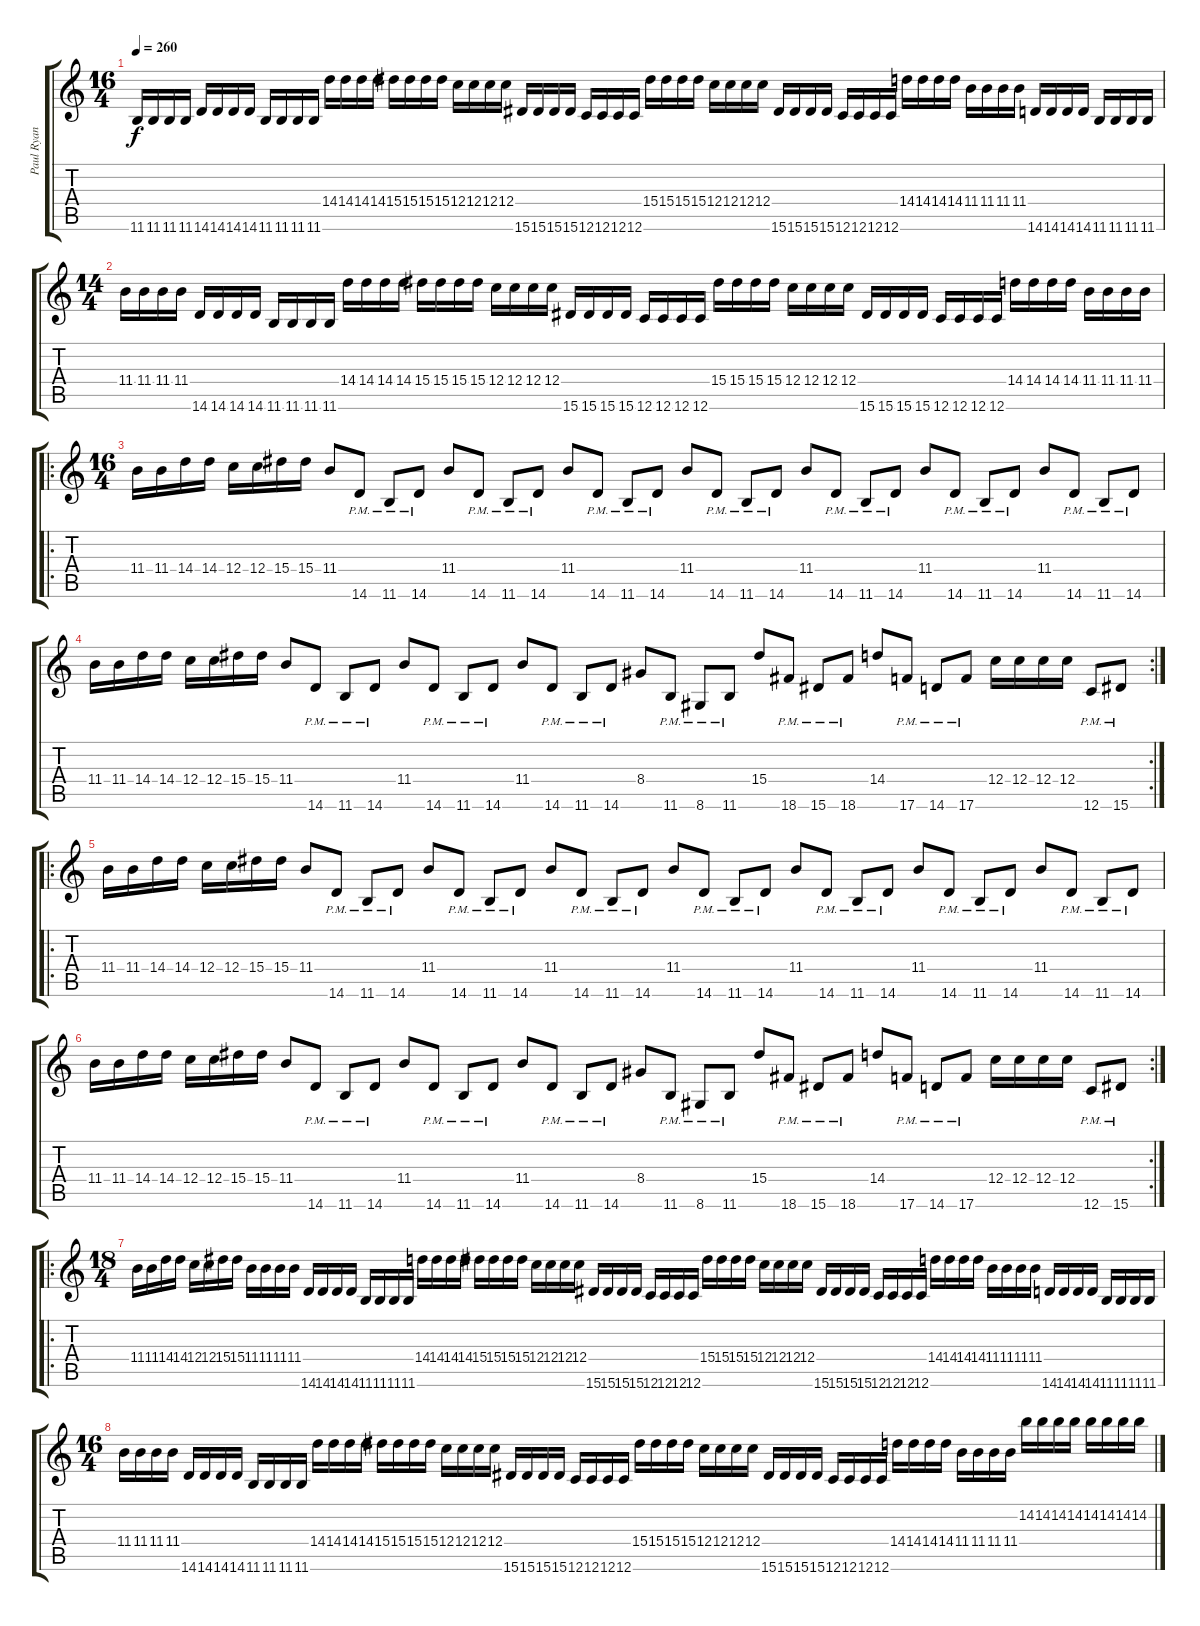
\track ("Paul Ryan" "Paul Ryan") {instrument distortionguitar}
\staff {score tabs}
\tuning (D4 A3 F3 C3 G2 C2) {hide}
\ts (16 4)
\tempo 260
\clef g2
\ks c
11.6.16{dy f} 11.6.16 11.6.16 11.6.16 14.6.16 14.6.16 14.6.16 14.6.16 11.6.16 11.6.16 11.6.16 11.6.16 14.4.16 14.4.16 14.4.16 14.4.16 15.4.16 15.4.16 15.4.16 15.4.16 12.4.16 12.4.16 12.4.16 12.4.16 15.6.16 15.6.16 15.6.16 15.6.16 12.6.16 12.6.16 12.6.16 12.6.16 15.4.16 15.4.16 15.4.16 15.4.16 12.4.16 12.4.16 12.4.16 12.4.16 15.6.16 15.6.16 15.6.16 15.6.16 12.6.16 12.6.16 12.6.16 12.6.16 14.4.16 14.4.16 14.4.16 14.4.16 11.4.16 11.4.16 11.4.16 11.4.16 14.6.16 14.6.16 14.6.16 14.6.16 11.6.16 11.6.16 11.6.16 11.6.16 |
\ts (14 4)
11.4.16 11.4.16 11.4.16 11.4.16 14.6.16 14.6.16 14.6.16 14.6.16 11.6.16 11.6.16 11.6.16 11.6.16 14.4.16 14.4.16 14.4.16 14.4.16 15.4.16 15.4.16 15.4.16 15.4.16 12.4.16 12.4.16 12.4.16 12.4.16 15.6.16 15.6.16 15.6.16 15.6.16 12.6.16 12.6.16 12.6.16 12.6.16 15.4.16 15.4.16 15.4.16 15.4.16 12.4.16 12.4.16 12.4.16 12.4.16 15.6.16 15.6.16 15.6.16 15.6.16 12.6.16 12.6.16 12.6.16 12.6.16 14.4.16 14.4.16 14.4.16 14.4.16 11.4.16 11.4.16 11.4.16 11.4.16 |
\ro
\ts (16 4)
11.4.16 11.4.16 14.4.16 14.4.16 12.4.16 12.4.16 15.4.16 15.4.16 11.4.8 14.6{pm}.8 11.6{pm}.8 14.6{pm}.8 11.4.8 14.6{pm}.8 11.6{pm}.8 14.6{pm}.8 11.4.8 14.6{pm}.8 11.6{pm}.8 14.6{pm}.8 11.4.8 14.6{pm}.8 11.6{pm}.8 14.6{pm}.8 11.4.8 14.6{pm}.8 11.6{pm}.8 14.6{pm}.8 11.4.8 14.6{pm}.8 11.6{pm}.8 14.6{pm}.8 11.4.8 14.6{pm}.8 11.6{pm}.8 14.6{pm}.8 |
\rc 2
11.4.16 11.4.16 14.4.16 14.4.16 12.4.16 12.4.16 15.4.16 15.4.16 11.4.8 14.6{pm}.8 11.6{pm}.8 14.6{pm}.8 11.4.8 14.6{pm}.8 11.6{pm}.8 14.6{pm}.8 11.4.8 14.6{pm}.8 11.6{pm}.8 14.6{pm}.8 8.4.8 11.6{pm}.8 8.6{pm}.8 11.6{pm}.8 15.4.8 18.6{pm}.8 15.6{pm}.8 18.6{pm}.8 14.4.8 17.6{pm}.8 14.6{pm}.8 17.6{pm}.8 12.4.16 12.4.16 12.4.16 12.4.16 12.6{pm}.8 15.6{pm}.8 |
\ro
11.4.16 11.4.16 14.4.16 14.4.16 12.4.16 12.4.16 15.4.16 15.4.16 11.4.8 14.6{pm}.8 11.6{pm}.8 14.6{pm}.8 11.4.8 14.6{pm}.8 11.6{pm}.8 14.6{pm}.8 11.4.8 14.6{pm}.8 11.6{pm}.8 14.6{pm}.8 11.4.8 14.6{pm}.8 11.6{pm}.8 14.6{pm}.8 11.4.8 14.6{pm}.8 11.6{pm}.8 14.6{pm}.8 11.4.8 14.6{pm}.8 11.6{pm}.8 14.6{pm}.8 11.4.8 14.6{pm}.8 11.6{pm}.8 14.6{pm}.8 |
\rc 2
11.4.16 11.4.16 14.4.16 14.4.16 12.4.16 12.4.16 15.4.16 15.4.16 11.4.8 14.6{pm}.8 11.6{pm}.8 14.6{pm}.8 11.4.8 14.6{pm}.8 11.6{pm}.8 14.6{pm}.8 11.4.8 14.6{pm}.8 11.6{pm}.8 14.6{pm}.8 8.4.8 11.6{pm}.8 8.6{pm}.8 11.6{pm}.8 15.4.8 18.6{pm}.8 15.6{pm}.8 18.6{pm}.8 14.4.8 17.6{pm}.8 14.6{pm}.8 17.6{pm}.8 12.4.16 12.4.16 12.4.16 12.4.16 12.6{pm}.8 15.6{pm}.8 |
\ro
\ts (18 4)
11.4.16 11.4.16 14.4.16 14.4.16 12.4.16 12.4.16 15.4.16 15.4.16 11.4.16 11.4.16 11.4.16 11.4.16 14.6.16 14.6.16 14.6.16 14.6.16 11.6.16 11.6.16 11.6.16 11.6.16 14.4.16 14.4.16 14.4.16 14.4.16 15.4.16 15.4.16 15.4.16 15.4.16 12.4.16 12.4.16 12.4.16 12.4.16 15.6.16 15.6.16 15.6.16 15.6.16 12.6.16 12.6.16 12.6.16 12.6.16 15.4.16 15.4.16 15.4.16 15.4.16 12.4.16 12.4.16 12.4.16 12.4.16 15.6.16 15.6.16 15.6.16 15.6.16 12.6.16 12.6.16 12.6.16 12.6.16 14.4.16 14.4.16 14.4.16 14.4.16 11.4.16 11.4.16 11.4.16 11.4.16 14.6.16 14.6.16 14.6.16 14.6.16 11.6.16 11.6.16 11.6.16 11.6.16 |
\ts (16 4)
11.4.16 11.4.16 11.4.16 11.4.16 14.6.16 14.6.16 14.6.16 14.6.16 11.6.16 11.6.16 11.6.16 11.6.16 14.4.16 14.4.16 14.4.16 14.4.16 15.4.16 15.4.16 15.4.16 15.4.16 12.4.16 12.4.16 12.4.16 12.4.16 15.6.16 15.6.16 15.6.16 15.6.16 12.6.16 12.6.16 12.6.16 12.6.16 15.4.16 15.4.16 15.4.16 15.4.16 12.4.16 12.4.16 12.4.16 12.4.16 15.6.16 15.6.16 15.6.16 15.6.16 12.6.16 12.6.16 12.6.16 12.6.16 14.4.16 14.4.16 14.4.16 14.4.16 11.4.16 11.4.16 11.4.16 11.4.16 14.2.16 14.2.16 14.2.16 14.2.16 14.2.16 14.2.16 14.2.16 14.2.16
